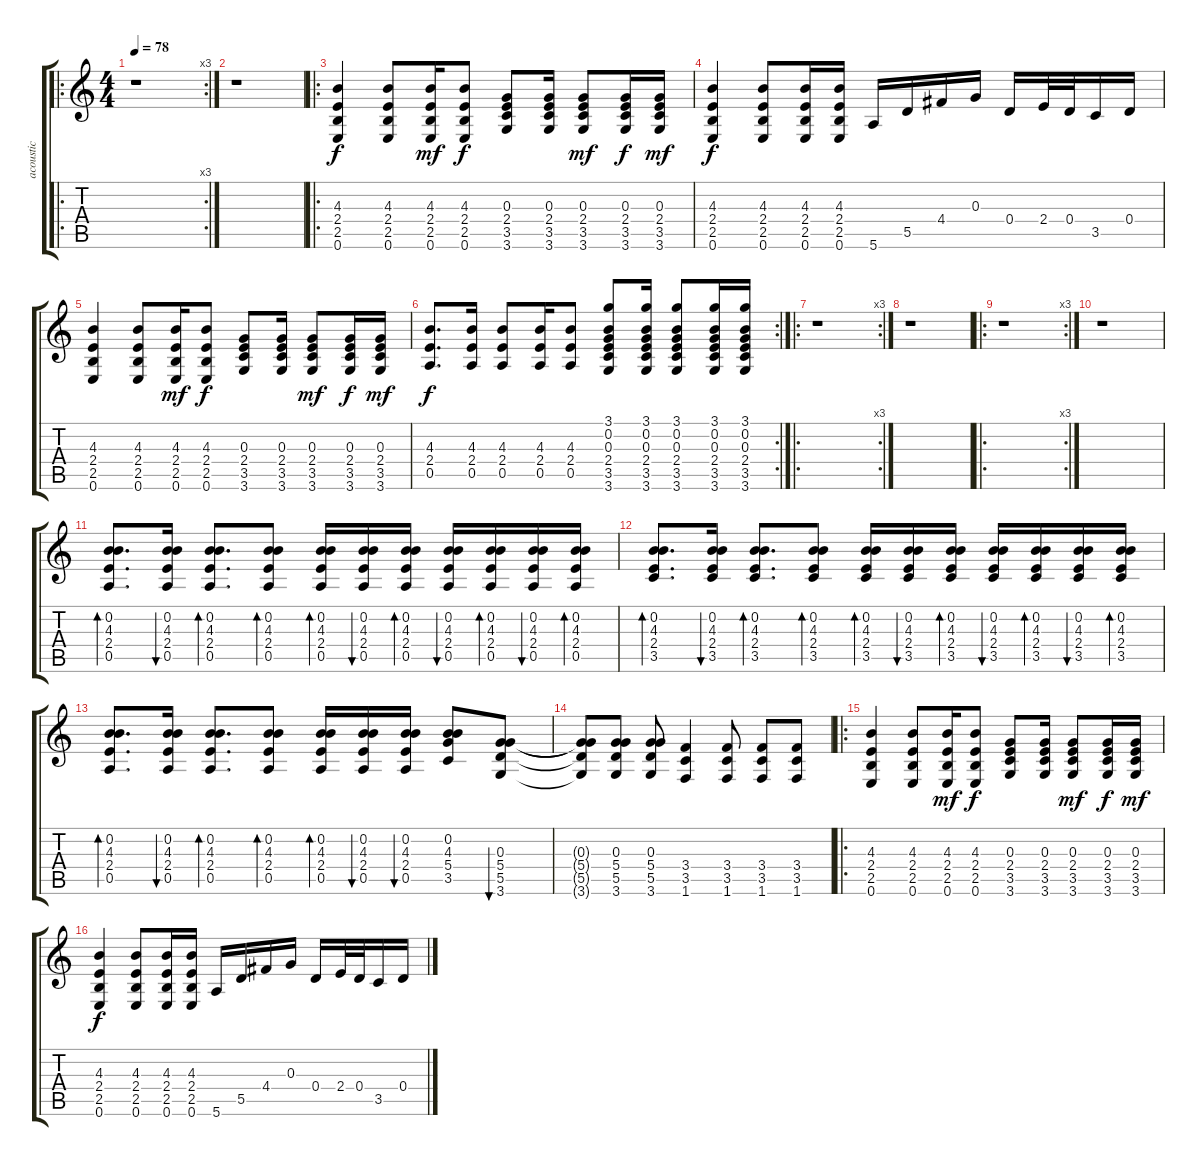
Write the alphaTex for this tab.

\track ("acoustic" "acoustic") {instrument acousticguitarsteel}
\staff {score tabs}
\tuning (E4 B3 G3 D3 A2 E2) {hide}
\ro
\rc 3
\ts (4 4)
\tempo 78
\clef g2
\ks c
r.1{dy f instrument acousticguitarsteel} |
r.1 |
\ro
(4.3 2.4 2.5 0.6).4 (4.3 2.4 2.5 0.6).8 (4.3 2.4 2.5 0.6).16{dy mf} (4.3 2.4 2.5 0.6).8{dy f} (0.3 2.4 3.5 3.6).8 (0.3 2.4 3.5 3.6).16 (0.3 2.4 3.5 3.6).8{dy mf} (0.3 2.4 3.5 3.6).16{dy f} (0.3 2.4 3.5 3.6).16{dy mf} |
(4.3 2.4 2.5 0.6).4{dy f} (4.3 2.4 2.5 0.6).8 (4.3 2.4 2.5 0.6).16 (4.3 2.4 2.5 0.6).16 5.6.16 5.5.16 4.4.16 0.3.16 0.4.16 2.4.32 0.4.32 3.5.16 0.4.16 |
(4.3 2.4 2.5 0.6).4 (4.3 2.4 2.5 0.6).8 (4.3 2.4 2.5 0.6).16{dy mf} (4.3 2.4 2.5 0.6).8{dy f} (0.3 2.4 3.5 3.6).8 (0.3 2.4 3.5 3.6).16 (0.3 2.4 3.5 3.6).8{dy mf} (0.3 2.4 3.5 3.6).16{dy f} (0.3 2.4 3.5 3.6).16{dy mf} |
\rc 2
(4.3 2.4 0.5).8{d dy f} (4.3 2.4 0.5).16 (4.3 2.4 0.5).8 (4.3 2.4 0.5).16 (4.3 2.4 0.5).8 (3.1 0.2 0.3 2.4 3.5 3.6).8 (3.1 0.2 0.3 2.4 3.5 3.6).16 (3.1 0.2 0.3 2.4 3.5 3.6).8 (3.1 0.2 0.3 2.4 3.5 3.6).16 (3.1 0.2 0.3 2.4 3.5 3.6).16 |
\ro
\rc 3
r.1 |
r.1 |
\ro
\rc 3
r.1 |
r.1 |
(0.2 4.3 2.4 0.5).8{d bd 60} (0.2 4.3 2.4 0.5).16{bu 60} (0.2 4.3 2.4 0.5).8{d bd 30} (0.2 4.3 2.4 0.5).8{bd 30} (0.2 4.3 2.4 0.5).16{bd 30} (0.2 4.3 2.4 0.5).16{bu 30} (0.2 4.3 2.4 0.5).16{bd 30} (0.2 4.3 2.4 0.5).16{bu 30} (0.2 4.3 2.4 0.5).16{bd 30} (0.2 4.3 2.4 0.5).16{bu 30} (0.2 4.3 2.4 0.5).16{bd 30} |
(0.2 4.3 2.4 3.5).8{d bd 60} (0.2 4.3 2.4 3.5).16{bu 60} (0.2 4.3 2.4 3.5).8{d bd 30} (0.2 4.3 2.4 3.5).8{bd 30} (0.2 4.3 2.4 3.5).16{bd 30} (0.2 4.3 2.4 3.5).16{bu 30} (0.2 4.3 2.4 3.5).16{bd 30} (0.2 4.3 2.4 3.5).16{bu 30} (0.2 4.3 2.4 3.5).16{bd 30} (0.2 4.3 2.4 3.5).16{bu 30} (0.2 4.3 2.4 3.5).16{bd 30} |
(0.2 4.3 2.4 0.5).8{d bd 60} (0.2 4.3 2.4 0.5).16{bu 60} (0.2 4.3 2.4 0.5).8{d bd 30} (0.2 4.3 2.4 0.5).8{bd 30} (0.2 4.3 2.4 0.5).16{bd 30} (0.2 4.3 2.4 0.5).16{bu 30} (0.2 4.3 2.4 0.5).16{bu 30} (0.2 4.3 5.4 3.5).8 (0.3 5.4 5.5 3.6).8{bu 30} |
(0.3{t} 5.4{t} 5.5{t} 3.6{t}).8 (0.3 5.4 5.5 3.6).8 (0.3 5.4 5.5 3.6).8 (3.4 3.5 1.6).4 (3.4 3.5 1.6).8 (3.4 3.5 1.6).8 (3.4 3.5 1.6).8 |
\ro
(4.3 2.4 2.5 0.6).4 (4.3 2.4 2.5 0.6).8 (4.3 2.4 2.5 0.6).16{dy mf} (4.3 2.4 2.5 0.6).8{dy f} (0.3 2.4 3.5 3.6).8 (0.3 2.4 3.5 3.6).16 (0.3 2.4 3.5 3.6).8{dy mf} (0.3 2.4 3.5 3.6).16{dy f} (0.3 2.4 3.5 3.6).16{dy mf} |
(4.3 2.4 2.5 0.6).4{dy f} (4.3 2.4 2.5 0.6).8 (4.3 2.4 2.5 0.6).16 (4.3 2.4 2.5 0.6).16 5.6.16 5.5.16 4.4.16 0.3.16 0.4.16 2.4.32 0.4.32 3.5.16 0.4.16
